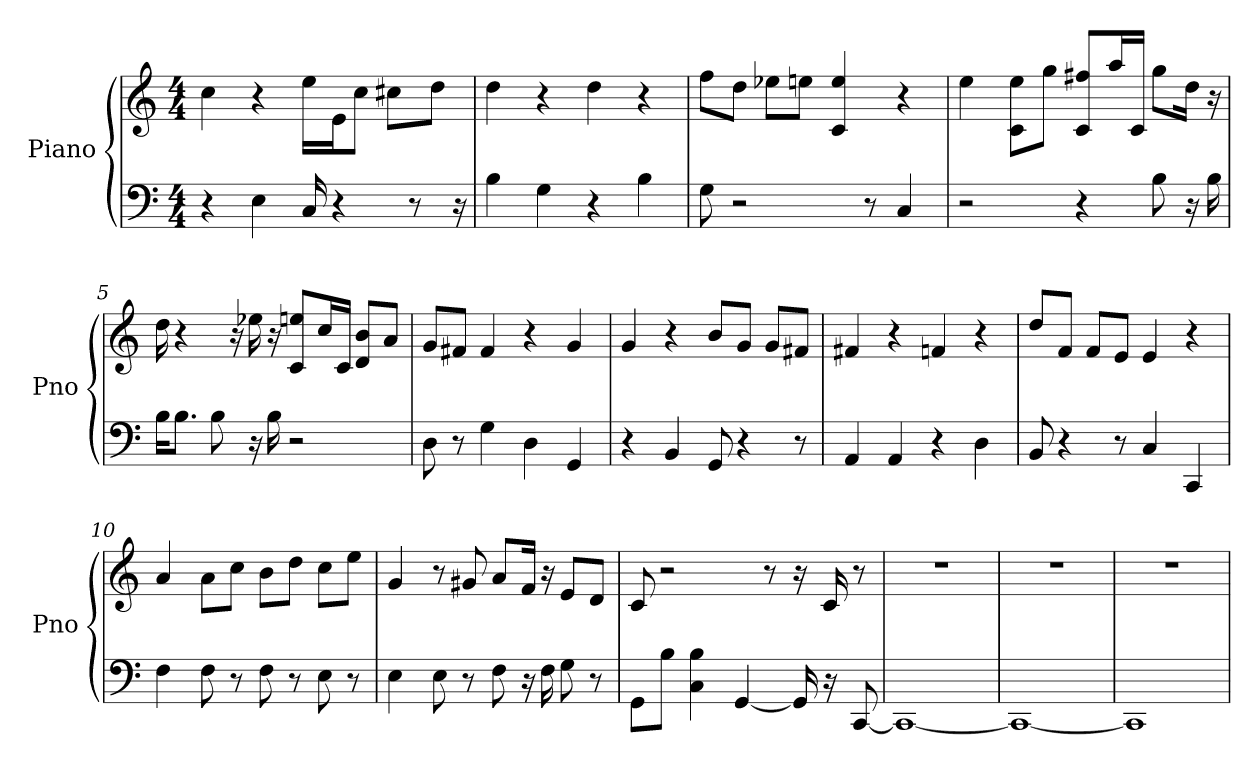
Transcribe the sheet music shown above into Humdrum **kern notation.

**kern	**kern
*part1	*part1
*staff2	*staff1
*I"Piano	*
*I'Pno	*
*clefF4	*clefG2
*k[]	*k[]
*C:	*C:
*M4/4	*M4/4
*MM105	*MM105
=1	=1
4r	4cc
4E	4r
16C	16ee\LL
4r	16e\J
.	8cc\J
.	8cc#\L
8r	.
.	8dd\J
16r	.
=2	=2
4B	4dd
4G	4r
4r	4dd
4B	4r
=3	=3
8G	8ff\L
2r	8dd\J
.	8ee-\L
.	8ee\J
.	4ee 4c
8r	.
4C	4r
=4	=4
2r	4ee
.	8ee\ 8c\L
.	8gg\J
4r	8c/ 8ff#/L
.	16aa/L
.	16c/JJ
8B	8gg\L
16r	16dd\Jk
16B	16r
=5	=5
16B\KL	16dd
8.B\J	4r
8B	.
.	16r
16r	16ee-
16B	16r
2r	8c/ 8ee/L
.	16cc/L
.	16c/JJ
.	8d/ 8b/L
.	8a/J
=6	=6
8D	8g/L
8r	8f#/J
4G	4f#
4D	4r
4GG	4g
=7	=7
4r	4g
4BB	4r
8GG	8b/L
4r	8g/J
.	8g/L
8r	8f#/J
=8	=8
4AA	4f#
4AA	4r
4r	4f
4D	4r
=9	=9
8BB	8dd/L
4r	8f/J
.	8f/L
8r	8e/J
4C	4e
4CC	4r
=10	=10
4F	4a
8F	8a\L
8r	8cc\J
8F	8b\L
8r	8dd\J
8E	8cc\L
8r	8ee\J
=11	=11
4E	4g
8E	8r
8r	8g#
8F	8a/L
16r	16f/Jk
16F	16r
8G	8e/L
8r	8d/J
=12	=12
8GG\L	8c
8B\J	2r
4B 4C	.
[4GG	.
.	8r
16GG]	16r
16r	16c
[8CC	8r
=13	=13
1CC_	1r
=14	=14
1CC_	1r
=15	=15
1CC]	1r
=	=
*-	*-
